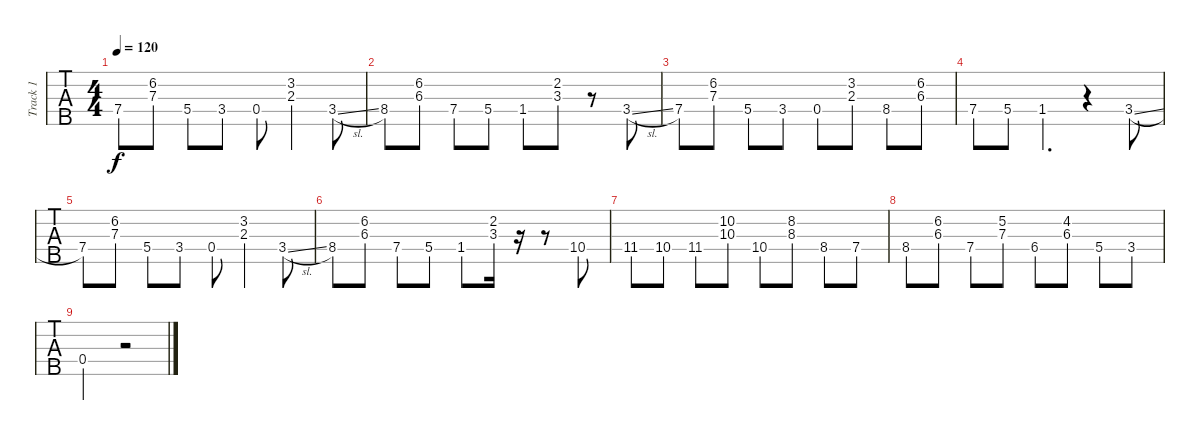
\track ("Track 1" "Track 1") {instrument acousticguitarsteel}
\staff {tabs}
\tuning (D4 B3 G3 D3 G4) {hide}
\ts (4 4)
\tempo 120
\clef g2
\ks c
7.4{t}.8{dy f} (6.2 7.3).8 5.4.8 3.4.8 0.4.8 (3.2 2.3).4 3.4{sl}.8 |
8.4.8 (6.2 6.3).8 7.4.8 5.4.8 1.4.8 (2.2 3.3).8 r.8 3.4{sl}.8 |
7.4.8 (6.2 7.3).8 5.4.8 3.4.8 0.4.8 (3.2 2.3).8 8.4.8 (6.2 6.3).8 |
7.4.8 5.4.8 1.4.4{d} r.4 3.4{sl}.8 |
7.4.8 (6.2 7.3).8 5.4.8 3.4.8 0.4.8 (3.2 2.3).4 3.4{sl}.8 |
8.4.8 (6.2 6.3).8 7.4.8 5.4.8 1.4.8 (2.2 3.3).16 r.16 r.8 10.4.8 |
11.4.8 10.4.8 11.4.8 (10.2 10.3).8 10.4.8 (8.2 8.3).8 8.4.8 7.4.8 |
8.4.8 (6.2 6.3).8 7.4.8 (5.2 7.3).8 6.4.8 (4.2 6.3).8 5.4.8 3.4.8 |
0.4.2 r.2
